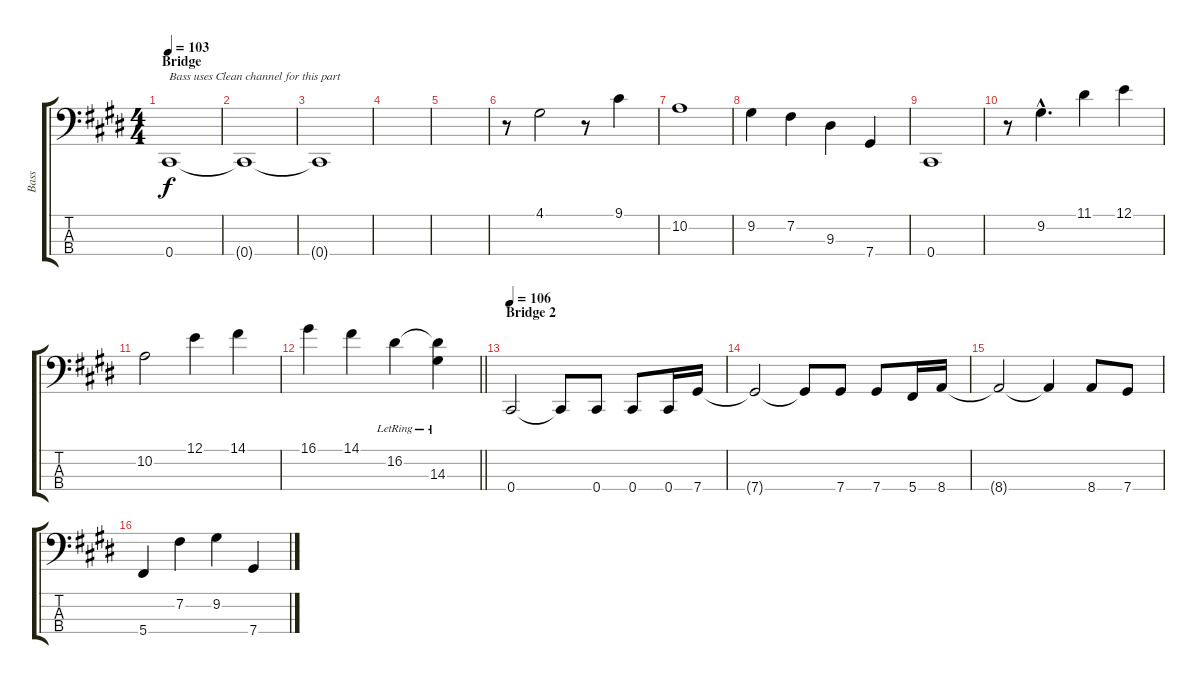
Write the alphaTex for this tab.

\track ("Bass" "Bass") {instrument electricbasspick}
\staff {score tabs}
\tuning (E2 B1 Gb1 Db1) {hide}
\ts (4 4)
\section ("" "Bridge")
\tempo 103
\clef f4
\ks c#minor
0.4.1{txt "Bass uses Clean channel for this part" dy f volume 12} |
0.4{t}.1 |
0.4{t}.1 |
|
|
r.8 4.1.2 r.8 9.1.4 |
10.2.1 |
9.2.4 7.2.4 9.3.4 7.4.4 |
0.4.1 |
r.8 9.2{hac}.4{d} 11.1.4 12.1.4 |
10.2.2 12.1.4 14.1.4 |
\barLineRight lightlight
16.1.4 14.1.4 16.2{lr}.4 (16.2{t} 14.3{lr}).4 |
\section ("" "Bridge 2")
\tempo 106
0.4.2 0.4{t}.8 0.4.8 0.4.8 0.4.16 7.4.16 |
7.4{t}.2 7.4{t}.8 7.4.8 7.4.8 5.4.16 8.4.16 |
8.4{t}.2 8.4{t}.4 8.4.8 7.4.8 |
5.4.4 7.2.4 9.2.4 7.4.4
